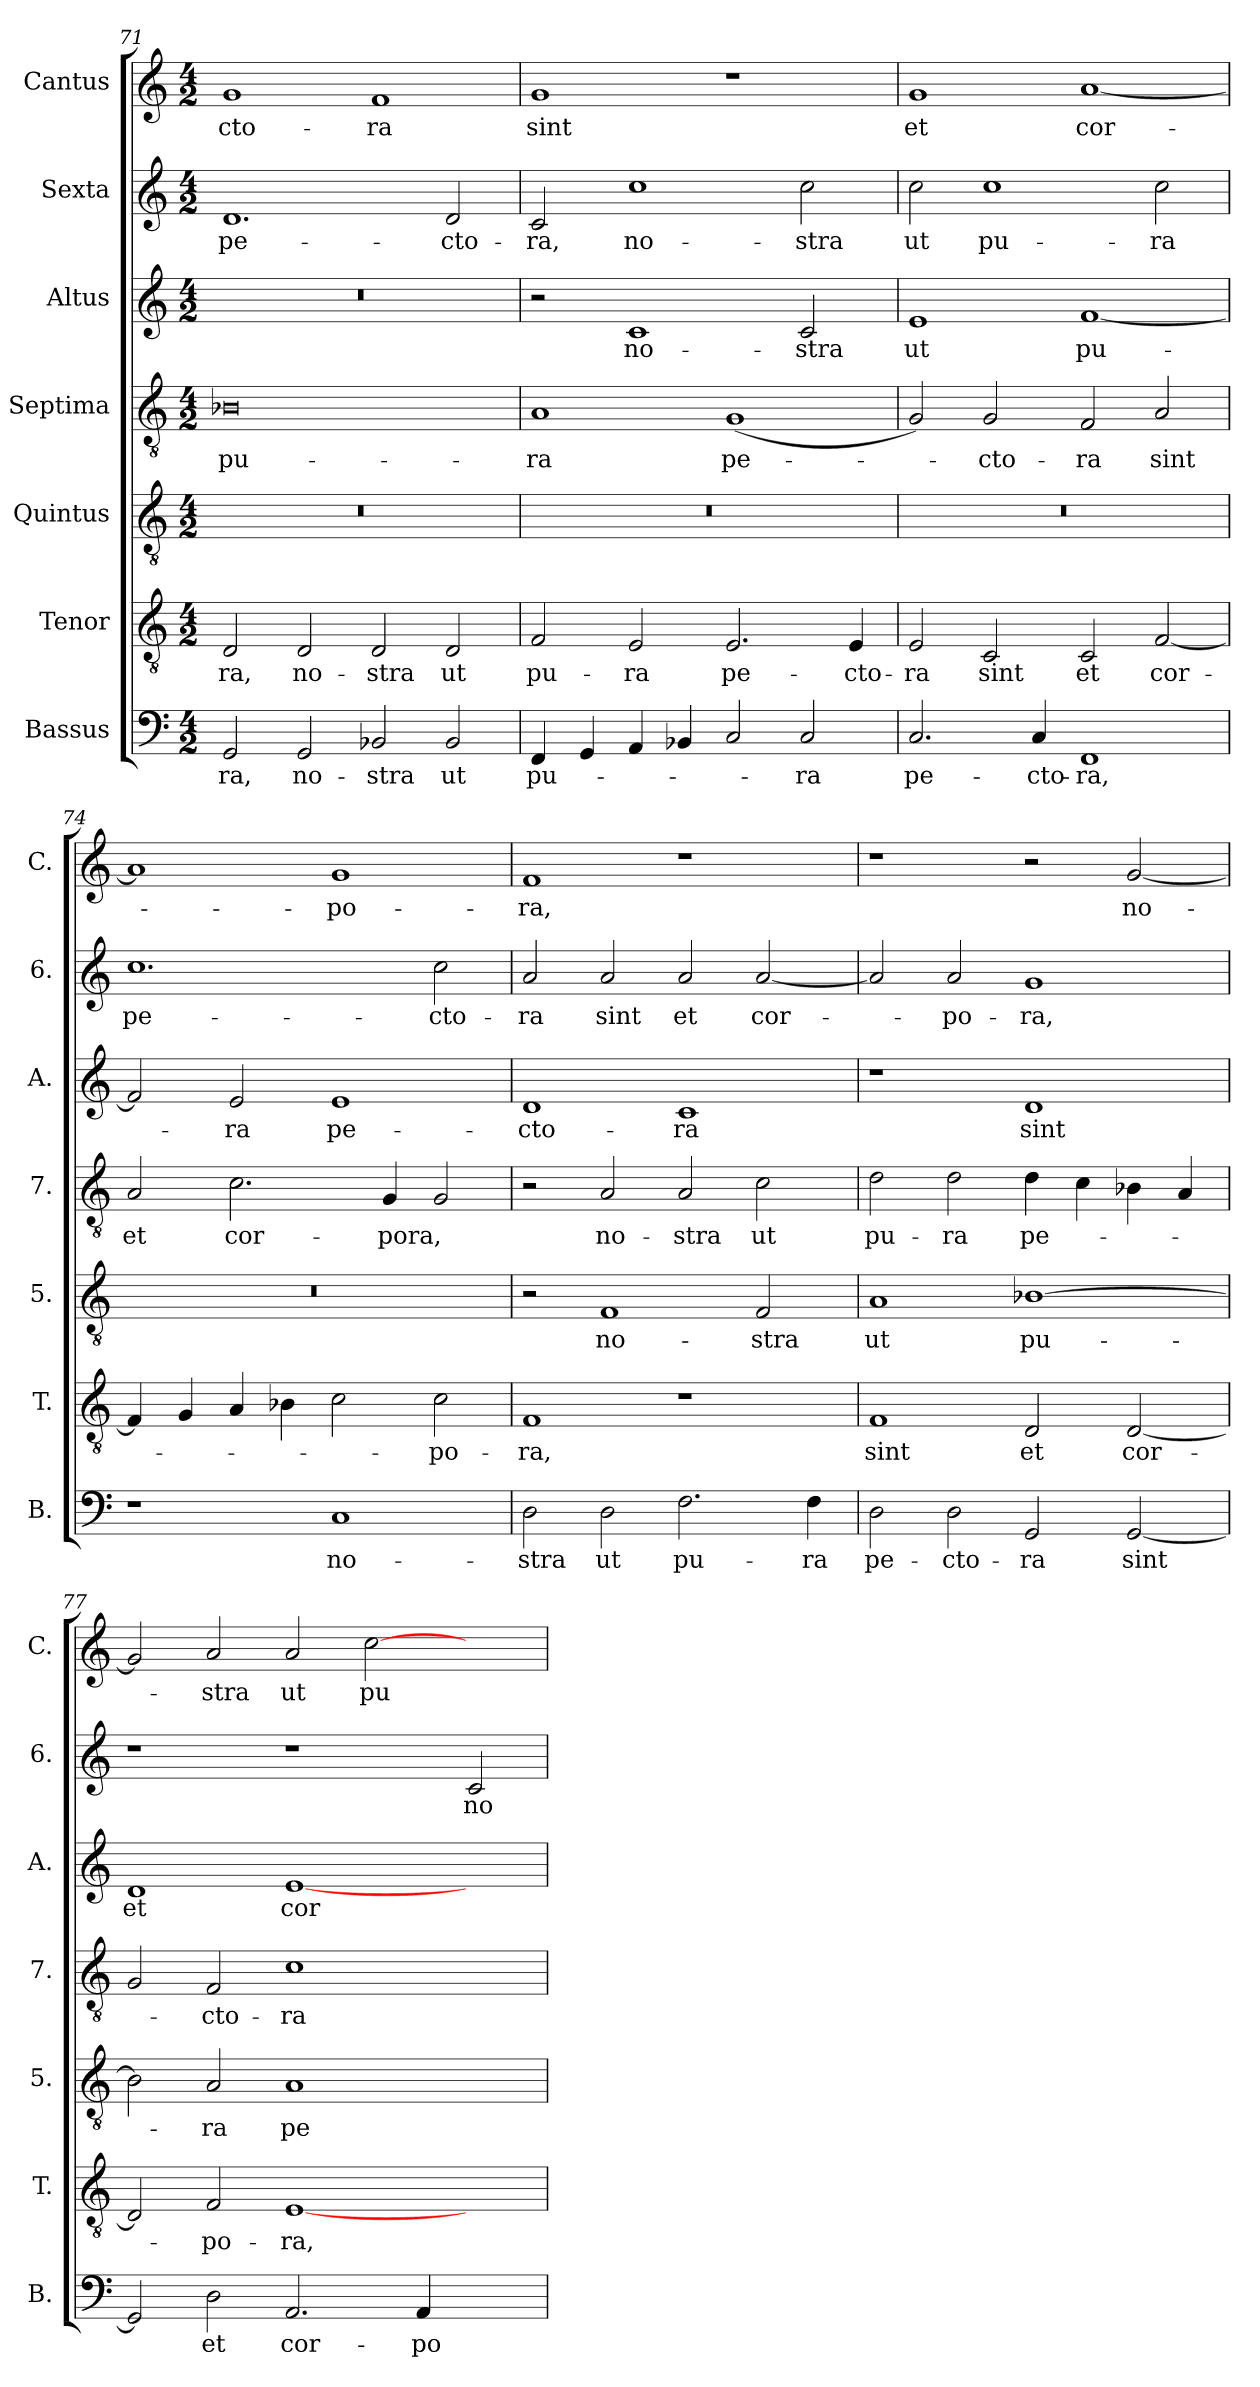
**kern	**text	**kern	**text	**kern	**text	**kern	**text	**kern	**text	**kern	**text	**kern	**text
*part7	*part7	*part6	*part6	*part5	*part5	*part4	*part4	*part3	*part3	*part2	*part2	*part1	*part1
*staff7	*staff7	*staff6	*staff6	*staff5	*staff5	*staff4	*staff4	*staff3	*staff3	*staff2	*staff2	*staff1	*staff1
*I"Bassus	*	*I"Tenor	*	*I"Quintus	*	*I"Septima	*	*I"Altus	*	*I"Sexta	*	*I"Cantus	*
*I'B.	*	*I'T.	*	*I'5.	*	*I'7.	*	*I'A.	*	*I'6.	*	*I'C.	*
*clefF4	*	*clefGv2	*	*clefGv2	*	*clefGv2	*	*clefG2	*	*clefG2	*	*clefG2	*
*k[]	*	*k[]	*	*k[]	*	*k[]	*	*k[]	*	*k[]	*	*k[]	*
*M4/2	*	*M4/2	*	*M4/2	*	*M4/2	*	*M4/2	*	*M4/2	*	*M4/2	*
=71	=71	=71	=71	=71	=71	=71	=71	=71	=71	=71	=71	=71	=71
!	!LO:LY:b	!	!LO:LY:b	!	!	!	!LO:LY:b	!	!	!	!LO:LY:b	!	!LO:LY:b
2GG/	-ra,	2D/	-ra,	0r	.	0B-X	pu-	0r	.	1.d	pe-	1g	-cto-
!	!LO:LY:b	!	!LO:LY:b	!	!	!	!	!	!	!	!	!	!
2GG/	no-	2D/	no-	.	.	.	.	.	.	.	.	.	.
!	!LO:LY:b	!	!LO:LY:b	!	!	!	!	!	!	!	!	!	!LO:LY:b
2BB-X/	-stra	2D/	-stra	.	.	.	.	.	.	.	.	1f	-ra
!	!LO:LY:b	!	!LO:LY:b	!	!	!	!	!	!	!	!LO:LY:b	!	!
2BB-/	ut	2D/	ut	.	.	.	.	.	.	2d/	-cto-	.	.
=72	=72	=72	=72	=72	=72	=72	=72	=72	=72	=72	=72	=72	=72
!	!LO:LY:b	!	!LO:LY:b	!	!	!	!LO:LY:b	!	!	!	!LO:LY:b	!	!LO:LY:b
4FF/	pu-	2F/	pu-	0r	.	1A	-ra	2r	.	2c/	-ra,	1g	sint
4GG/	.	.	.	.	.	.	.	.	.	.	.	.	.
!	!	!	!LO:LY:b	!	!	!	!	!	!LO:LY:b	!	!LO:LY:b	!	!
4AA/	.	2E/	-ra	.	.	.	.	1c	no-	1cc	no-	.	.
4BB-X/	.	.	.	.	.	.	.	.	.	.	.	.	.
!	!	!	!LO:LY:b	!	!	!	!LO:LY:b	!	!	!	!	!	!
2C/	.	2.E/	pe-	.	.	(<1G	pe-	.	.	.	.	1r	.
!	!LO:LY:b	!	!	!	!	!	!	!	!LO:LY:b	!	!LO:LY:b	!	!
2C/	-ra	.	.	.	.	.	.	2c/	-stra	2cc\	-stra	.	.
!	!	!	!LO:LY:b	!	!	!	!	!	!	!	!	!	!
.	.	4E/	-cto-	.	.	.	.	.	.	.	.	.	.
=73	=73	=73	=73	=73	=73	=73	=73	=73	=73	=73	=73	=73	=73
!	!LO:LY:b	!	!LO:LY:b	!	!	!	!	!	!LO:LY:b	!	!LO:LY:b	!	!LO:LY:b
2.C/	pe-	2E/	-ra	0r	.	2G/)	.	1e	ut	2cc\	ut	1g	et
!	!	!	!LO:LY:b	!	!	!	!LO:LY:b	!	!	!	!LO:LY:b	!	!
.	.	2C/	sint	.	.	2G/	-cto-	.	.	1cc	pu-	.	.
!	!LO:LY:b	!	!	!	!	!	!	!	!	!	!	!	!
4C/	-cto-	.	.	.	.	.	.	.	.	.	.	.	.
!	!LO:LY:b	!	!LO:LY:b	!	!	!	!LO:LY:b	!	!LO:LY:b	!	!	!	!LO:LY:b
1FF	-ra,	2C/	et	.	.	2F/	-ra	[1f	pu-	.	.	[1a	cor-
!	!	!	!LO:LY:b	!	!	!	!LO:LY:b	!	!	!	!LO:LY:b	!	!
.	.	[2F/	cor-	.	.	2A/	sint	.	.	2cc\	-ra	.	.
=74	=74	=74	=74	=74	=74	=74	=74	=74	=74	=74	=74	=74	=74
!	!	!	!	!	!	!	!LO:LY:b	!	!	!	!LO:LY:b	!	!
1r	.	4F/]	.	0r	.	2A/	et	2f/]	.	1.cc	pe-	1a]	.
.	.	4G/	.	.	.	.	.	.	.	.	.	.	.
!	!	!	!	!	!	!	!LO:LY:b	!	!LO:LY:b	!	!	!	!
.	.	4A/	.	.	.	2.c\	cor-	2e/	-ra	.	.	.	.
.	.	4B-X\	.	.	.	.	.	.	.	.	.	.	.
!	!LO:LY:b	!	!	!	!	!	!	!	!LO:LY:b	!	!	!	!LO:LY:b
1C	no-	2c\	.	.	.	.	.	1e	pe-	.	.	1g	-po-
!	!	!	!	!	!	!	!LO:LY:b	!	!	!	!	!	!
.	.	.	.	.	.	4G/	-pora,	.	.	.	.	.	.
!	!	!	!LO:LY:b	!	!	!	!	!	!	!	!LO:LY:b	!	!
.	.	2c\	-po-	.	.	2G/	.	.	.	2cc\	-cto-	.	.
!!LO:LB:g=z
=75	=75	=75	=75	=75	=75	=75	=75	=75	=75	=75	=75	=75	=75
!	!LO:LY:b	!	!LO:LY:b	!	!	!	!	!	!LO:LY:b	!	!LO:LY:b	!	!LO:LY:b
2D\	-stra	1F	-ra,	2r	.	2r	.	1d	-cto-	2a/	-ra	1f	-ra,
!	!LO:LY:b	!	!	!	!LO:LY:b	!	!LO:LY:b	!	!	!	!LO:LY:b	!	!
2D\	ut	.	.	1F	no-	2A/	no-	.	.	2a/	sint	.	.
!	!LO:LY:b	!	!	!	!	!	!LO:LY:b	!	!LO:LY:b	!	!LO:LY:b	!	!
2.F\	pu-	1r	.	.	.	2A/	-stra	1c	-ra	2a/	et	1r	.
!	!	!	!	!	!LO:LY:b	!	!LO:LY:b	!	!	!	!LO:LY:b	!	!
.	.	.	.	2F/	-stra	2c\	ut	.	.	[2a/	cor-	.	.
!	!LO:LY:b	!	!	!	!	!	!	!	!	!	!	!	!
4F\	-ra	.	.	.	.	.	.	.	.	.	.	.	.
=76	=76	=76	=76	=76	=76	=76	=76	=76	=76	=76	=76	=76	=76
!	!LO:LY:b	!	!LO:LY:b	!	!LO:LY:b	!	!LO:LY:b	!	!	!	!	!	!
2D\	pe-	1F	sint	1A	ut	2d\	pu-	1r	.	2a/]	.	1r	.
!	!LO:LY:b	!	!	!	!	!	!LO:LY:b	!	!	!	!LO:LY:b	!	!
2D\	-cto-	.	.	.	.	2d\	-ra	.	.	2a/	-po-	.	.
!	!LO:LY:b	!	!LO:LY:b	!	!LO:LY:b	!	!LO:LY:b	!	!LO:LY:b	!	!LO:LY:b	!	!
2GG/	-ra	2D/	et	[1B-X	pu-	4d\	pe-	1d	sint	1g	-ra,	2r	.
.	.	.	.	.	.	4c\	.	.	.	.	.	.	.
!	!LO:LY:b	!	!LO:LY:b	!	!	!	!	!	!	!	!	!	!LO:LY:b
[2GG/	sint	[2D/	cor-	.	.	4B-X\	.	.	.	.	.	[2g/	no-
.	.	.	.	.	.	4A/	.	.	.	.	.	.	.
=77	=77	=77	=77	=77	=77	=77	=77	=77	=77	=77	=77	=77	=77
!	!	!	!	!	!	!	!	!	!LO:LY:b	!	!	!	!
2GG/]	.	2D/]	.	2B-\]	.	2G/	.	1d	et	1r	.	2g/]	.
!	!LO:LY:b	!	!LO:LY:b	!	!LO:LY:b	!	!LO:LY:b	!	!	!	!	!	!LO:LY:b
2D\	et	2F/	-po-	2A/	-ra	2F/	-cto-	.	.	.	.	2a/	-stra
!	!LO:LY:b	!	!LO:LY:b	!	!LO:LY:b	!	!LO:LY:b	!	!LO:LY:b	!	!	!	!LO:LY:b
2.AA/	cor-	[1E	-ra,	1A	pe-	1c	-ra	[1e	cor-	1r	.	2a/	ut
!	!	!	!	!	!	!	!	!	!	!	!	!	!LO:LY:b
.	.	.	.	.	.	.	.	.	.	.	.	[2cc\	pu-
!	!LO:LY:b	!	!	!	!	!	!	!	!	!	!	!	!
4AA/	-po-	.	.	.	.	.	.	.	.	.	.	.	.
!	!	!	!	!	!	!	!	!	!	!	!LO:LY:b	!	!
2ryy	.	2ryy	.	2ryy	.	2ryy	.	2ryy	.	2c/	no-	2ryy	.
=	=	=	=	=	=	=	=	=	=	=	=	=	=
*-	*-	*-	*-	*-	*-	*-	*-	*-	*-	*-	*-	*-	*-
